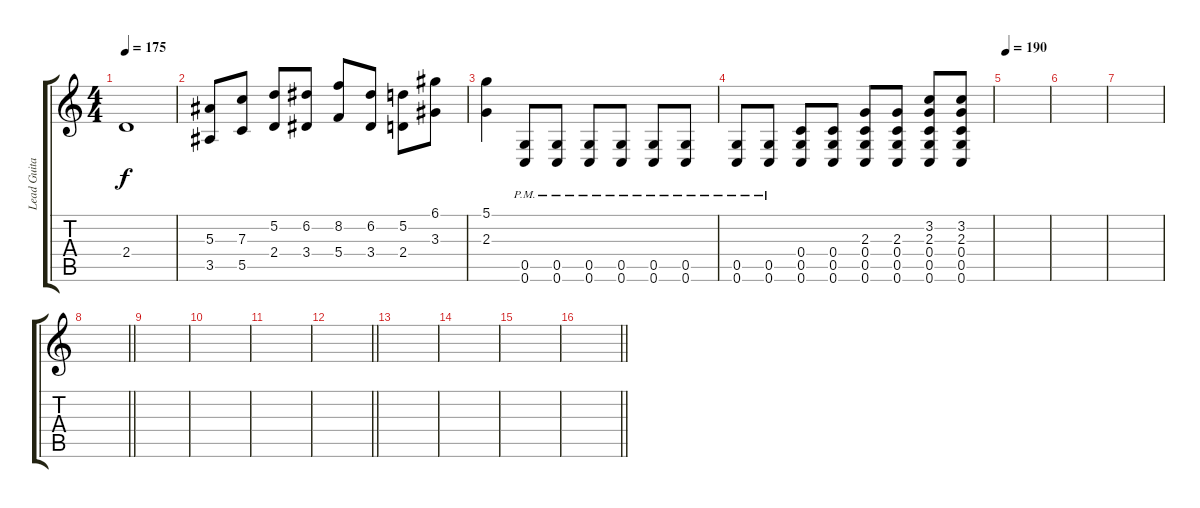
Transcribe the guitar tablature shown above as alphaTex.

\track ("Lead Guitar 1" "Lead Guita") {instrument distortionguitar}
\staff {score tabs}
\tuning (D4 A3 F3 C3 G2 C2) {hide}
\ts (4 4)
\tempo 175
\clef g2
\ks c
2.4.1{dy f} |
(5.3 3.5).8 (7.3 5.5).8 (5.2 2.4).8 (6.2 3.4).8 (8.2 5.4).8 (6.2 3.4).8 (5.2 2.4).8 (6.1 3.3).8 |
(5.1 2.3).4 (0.5{pm} 0.6{pm}).8{instrument distortionguitar} (0.5{pm} 0.6{pm}).8 (0.5{pm} 0.6{pm}).8 (0.5{pm} 0.6{pm}).8 (0.5{pm} 0.6{pm}).8 (0.5{pm} 0.6{pm}).8 |
(0.5{pm} 0.6{pm}).8 (0.5{pm} 0.6{pm}).8 (0.4 0.5 0.6).8 (0.4 0.5 0.6).8 (2.3 0.4 0.5 0.6).8 (2.3 0.4 0.5 0.6).8 (3.2 2.3 0.4 0.5 0.6).8 (3.2 2.3 0.4 0.5 0.6).8 |
\tempo 190
|
|
|
\barLineRight lightlight
|
|
|
|
\barLineRight lightlight
|
|
|
|
\barLineRight lightlight
